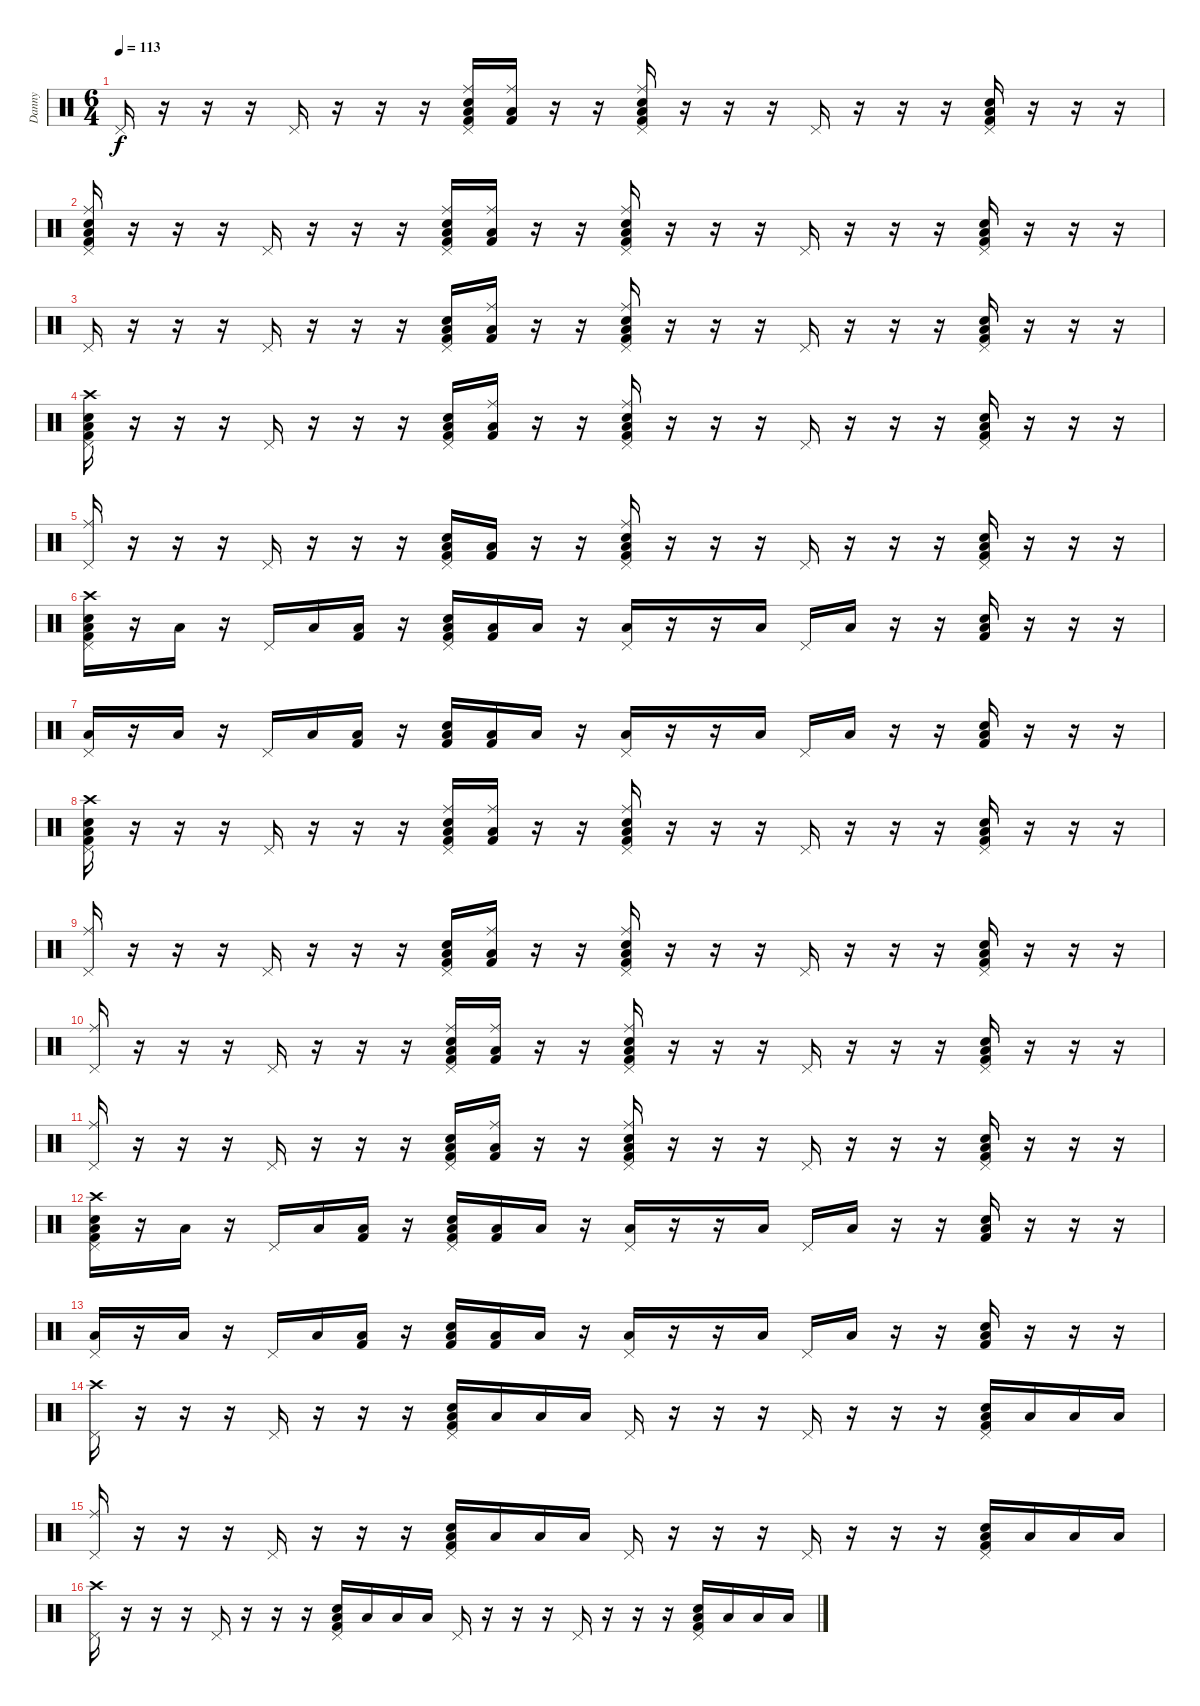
\track ("Danny" "Danny") {instrument percussion}
\staff {score}
\articulation defaults
\ts (6 4)
\tempo 113
\clef neutral
\ks c "Pedal Hi-Hat (hit)".16{dy f}
r.16 r.16 r.16 "Pedal Hi-Hat (hit)".16 r.16 r.16 r.16 ("Pedal Hi-Hat (hit)" "Ride (middle)" "Electric Snare (hit)" "Low Floor Tom (hit)" "Kick (hit) 2").16 ("Ride (middle)" "Low Floor Tom (hit)" "Kick (hit) 2").16 r.16 r.16 ("Pedal Hi-Hat (hit)" "Ride (middle)" "Electric Snare (hit)" "Low Floor Tom (hit)" "Kick (hit) 2").16 r.16 r.16 r.16 "Pedal Hi-Hat (hit)".16 r.16 r.16 r.16 ("Pedal Hi-Hat (hit)" "Electric Snare (hit)" "Low Floor Tom (hit)" "Kick (hit) 2").16 r.16 r.16 r.16 |
("Pedal Hi-Hat (hit)" "Ride (middle)" "Electric Snare (hit)" "Low Floor Tom (hit)" "Kick (hit) 2").16 r.16 r.16 r.16 "Pedal Hi-Hat (hit)".16 r.16 r.16 r.16 ("Pedal Hi-Hat (hit)" "Ride (middle)" "Electric Snare (hit)" "Low Floor Tom (hit)" "Kick (hit) 2").16 ("Ride (middle)" "Low Floor Tom (hit)" "Kick (hit) 2").16 r.16 r.16 ("Pedal Hi-Hat (hit)" "Ride (middle)" "Electric Snare (hit)" "Low Floor Tom (hit)" "Kick (hit) 2").16 r.16 r.16 r.16 "Pedal Hi-Hat (hit)".16 r.16 r.16 r.16 ("Pedal Hi-Hat (hit)" "Electric Snare (hit)" "Low Floor Tom (hit)" "Kick (hit) 2").16 r.16 r.16 r.16 |
"Pedal Hi-Hat (hit)".16 r.16 r.16 r.16 "Pedal Hi-Hat (hit)".16 r.16 r.16 r.16 ("Pedal Hi-Hat (hit)" "Electric Snare (hit)" "Low Floor Tom (hit)" "Kick (hit) 2").16 ("Ride (middle)" "Low Floor Tom (hit)" "Kick (hit) 2").16 r.16 r.16 ("Pedal Hi-Hat (hit)" "Ride (middle)" "Electric Snare (hit)" "Low Floor Tom (hit)" "Kick (hit) 2").16 r.16 r.16 r.16 "Pedal Hi-Hat (hit)".16 r.16 r.16 r.16 ("Pedal Hi-Hat (hit)" "Electric Snare (hit)" "Low Floor Tom (hit)" "Kick (hit) 2").16 r.16 r.16 r.16 |
("Pedal Hi-Hat (hit)" "Crash high (hit)" "Electric Snare (hit)" "Low Floor Tom (hit)" "Kick (hit) 2").16 r.16 r.16 r.16 "Pedal Hi-Hat (hit)".16 r.16 r.16 r.16 ("Pedal Hi-Hat (hit)" "Electric Snare (hit)" "Low Floor Tom (hit)" "Kick (hit) 2").16 ("Ride (middle)" "Low Floor Tom (hit)" "Kick (hit) 2").16 r.16 r.16 ("Pedal Hi-Hat (hit)" "Ride (middle)" "Electric Snare (hit)" "Low Floor Tom (hit)" "Kick (hit) 2").16 r.16 r.16 r.16 "Pedal Hi-Hat (hit)".16 r.16 r.16 r.16 ("Pedal Hi-Hat (hit)" "Electric Snare (hit)" "Low Floor Tom (hit)" "Kick (hit) 2").16 r.16 r.16 r.16 |
("Pedal Hi-Hat (hit)" "Ride (middle)").16 r.16 r.16 r.16 "Pedal Hi-Hat (hit)".16 r.16 r.16 r.16 ("Pedal Hi-Hat (hit)" "Electric Snare (hit)" "Low Floor Tom (hit)" "Kick (hit) 2").16 ("Low Floor Tom (hit)" "Kick (hit) 2").16 r.16 r.16 ("Pedal Hi-Hat (hit)" "Ride (middle)" "Electric Snare (hit)" "Low Floor Tom (hit)" "Kick (hit) 2").16 r.16 r.16 r.16 "Pedal Hi-Hat (hit)".16 r.16 r.16 r.16 ("Pedal Hi-Hat (hit)" "Electric Snare (hit)" "Low Floor Tom (hit)" "Kick (hit) 2").16 r.16 r.16 r.16 |
("Pedal Hi-Hat (hit)" "Crash high (hit)" "Electric Snare (hit)" "Low Floor Tom (hit)" "Kick (hit) 2").16 r.16 "Low Floor Tom (hit)".16 r.16 "Pedal Hi-Hat (hit)".16 "Low Floor Tom (hit)".16 ("Low Floor Tom (hit)" "Kick (hit) 2").16 r.16 ("Pedal Hi-Hat (hit)" "Electric Snare (hit)" "Low Floor Tom (hit)" "Kick (hit) 2").16 ("Low Floor Tom (hit)" "Kick (hit) 2").16 "Low Floor Tom (hit)".16 r.16 ("Pedal Hi-Hat (hit)" "Low Floor Tom (hit)").16 r.16 r.16 "Low Floor Tom (hit)".16 "Pedal Hi-Hat (hit)".16 "Low Floor Tom (hit)".16 r.16 r.16 ("Electric Snare (hit)" "Low Floor Tom (hit)" "Kick (hit) 2").16 r.16 r.16 r.16 |
("Pedal Hi-Hat (hit)" "Low Floor Tom (hit)").16 r.16 "Low Floor Tom (hit)".16 r.16 "Pedal Hi-Hat (hit)".16 "Low Floor Tom (hit)".16 ("Low Floor Tom (hit)" "Kick (hit) 2").16 r.16 ("Electric Snare (hit)" "Low Floor Tom (hit)" "Kick (hit) 2").16 ("Low Floor Tom (hit)" "Kick (hit) 2").16 "Low Floor Tom (hit)".16 r.16 ("Pedal Hi-Hat (hit)" "Low Floor Tom (hit)").16 r.16 r.16 "Low Floor Tom (hit)".16 "Pedal Hi-Hat (hit)".16 "Low Floor Tom (hit)".16 r.16 r.16 ("Electric Snare (hit)" "Low Floor Tom (hit)" "Kick (hit) 2").16 r.16 r.16 r.16 |
("Pedal Hi-Hat (hit)" "Crash high (hit)" "Electric Snare (hit)" "Low Floor Tom (hit)" "Kick (hit) 2").16 r.16 r.16 r.16 "Pedal Hi-Hat (hit)".16 r.16 r.16 r.16 ("Pedal Hi-Hat (hit)" "Ride (middle)" "Electric Snare (hit)" "Low Floor Tom (hit)" "Kick (hit) 2").16 ("Ride (middle)" "Low Floor Tom (hit)" "Kick (hit) 2").16 r.16 r.16 ("Pedal Hi-Hat (hit)" "Ride (middle)" "Electric Snare (hit)" "Low Floor Tom (hit)" "Kick (hit) 2").16 r.16 r.16 r.16 "Pedal Hi-Hat (hit)".16 r.16 r.16 r.16 ("Pedal Hi-Hat (hit)" "Electric Snare (hit)" "Low Floor Tom (hit)" "Kick (hit) 2").16 r.16 r.16 r.16 |
("Pedal Hi-Hat (hit)" "Ride (middle)").16 r.16 r.16 r.16 "Pedal Hi-Hat (hit)".16 r.16 r.16 r.16 ("Pedal Hi-Hat (hit)" "Electric Snare (hit)" "Low Floor Tom (hit)" "Kick (hit) 2").16 ("Ride (middle)" "Low Floor Tom (hit)" "Kick (hit) 2").16 r.16 r.16 ("Pedal Hi-Hat (hit)" "Ride (middle)" "Electric Snare (hit)" "Low Floor Tom (hit)" "Kick (hit) 2").16 r.16 r.16 r.16 "Pedal Hi-Hat (hit)".16 r.16 r.16 r.16 ("Pedal Hi-Hat (hit)" "Electric Snare (hit)" "Low Floor Tom (hit)" "Kick (hit) 2").16 r.16 r.16 r.16 |
("Pedal Hi-Hat (hit)" "Ride (middle)").16 r.16 r.16 r.16 "Pedal Hi-Hat (hit)".16 r.16 r.16 r.16 ("Pedal Hi-Hat (hit)" "Ride (middle)" "Electric Snare (hit)" "Low Floor Tom (hit)" "Kick (hit) 2").16 ("Ride (middle)" "Low Floor Tom (hit)" "Kick (hit) 2").16 r.16 r.16 ("Pedal Hi-Hat (hit)" "Ride (middle)" "Electric Snare (hit)" "Low Floor Tom (hit)" "Kick (hit) 2").16 r.16 r.16 r.16 "Pedal Hi-Hat (hit)".16 r.16 r.16 r.16 ("Pedal Hi-Hat (hit)" "Electric Snare (hit)" "Low Floor Tom (hit)" "Kick (hit) 2").16 r.16 r.16 r.16 |
("Pedal Hi-Hat (hit)" "Ride (middle)").16 r.16 r.16 r.16 "Pedal Hi-Hat (hit)".16 r.16 r.16 r.16 ("Pedal Hi-Hat (hit)" "Electric Snare (hit)" "Low Floor Tom (hit)" "Kick (hit) 2").16 ("Ride (middle)" "Low Floor Tom (hit)" "Kick (hit) 2").16 r.16 r.16 ("Pedal Hi-Hat (hit)" "Ride (middle)" "Electric Snare (hit)" "Low Floor Tom (hit)" "Kick (hit) 2").16 r.16 r.16 r.16 "Pedal Hi-Hat (hit)".16 r.16 r.16 r.16 ("Pedal Hi-Hat (hit)" "Electric Snare (hit)" "Low Floor Tom (hit)" "Kick (hit) 2").16 r.16 r.16 r.16 |
("Pedal Hi-Hat (hit)" "Crash high (hit)" "Electric Snare (hit)" "Low Floor Tom (hit)" "Kick (hit) 2").16 r.16 "Low Floor Tom (hit)".16 r.16 "Pedal Hi-Hat (hit)".16 "Low Floor Tom (hit)".16 ("Low Floor Tom (hit)" "Kick (hit) 2").16 r.16 ("Pedal Hi-Hat (hit)" "Electric Snare (hit)" "Low Floor Tom (hit)" "Kick (hit) 2").16 ("Low Floor Tom (hit)" "Kick (hit) 2").16 "Low Floor Tom (hit)".16 r.16 ("Pedal Hi-Hat (hit)" "Low Floor Tom (hit)").16 r.16 r.16 "Low Floor Tom (hit)".16 "Pedal Hi-Hat (hit)".16 "Low Floor Tom (hit)".16 r.16 r.16 ("Electric Snare (hit)" "Low Floor Tom (hit)" "Kick (hit) 2").16 r.16 r.16 r.16 |
("Pedal Hi-Hat (hit)" "Low Floor Tom (hit)").16 r.16 "Low Floor Tom (hit)".16 r.16 "Pedal Hi-Hat (hit)".16 "Low Floor Tom (hit)".16 ("Low Floor Tom (hit)" "Kick (hit) 2").16 r.16 ("Electric Snare (hit)" "Low Floor Tom (hit)" "Kick (hit) 2").16 ("Low Floor Tom (hit)" "Kick (hit) 2").16 "Low Floor Tom (hit)".16 r.16 ("Pedal Hi-Hat (hit)" "Low Floor Tom (hit)").16 r.16 r.16 "Low Floor Tom (hit)".16 "Pedal Hi-Hat (hit)".16 "Low Floor Tom (hit)".16 r.16 r.16 ("Electric Snare (hit)" "Low Floor Tom (hit)" "Kick (hit) 2").16 r.16 r.16 r.16 |
("Pedal Hi-Hat (hit)" "Crash high (hit)").16 r.16 r.16 r.16 "Pedal Hi-Hat (hit)".16 r.16 r.16 r.16 ("Pedal Hi-Hat (hit)" "Electric Snare (hit)" "Low Floor Tom (hit)" "Kick (hit) 2").16 "Low Tom (hit)".16 "Low Tom (hit)".16 "Low Tom (hit)".16 "Pedal Hi-Hat (hit)".16 r.16 r.16 r.16 "Pedal Hi-Hat (hit)".16 r.16 r.16 r.16 ("Pedal Hi-Hat (hit)" "Electric Snare (hit)" "Low Floor Tom (hit)" "Kick (hit) 2").16 "Low Tom (hit)".16 "Low Tom (hit)".16 "Low Tom (hit)".16 |
("Pedal Hi-Hat (hit)" "Ride (middle)").16 r.16 r.16 r.16 "Pedal Hi-Hat (hit)".16 r.16 r.16 r.16 ("Pedal Hi-Hat (hit)" "Electric Snare (hit)" "Low Floor Tom (hit)" "Kick (hit) 2").16 "Low Tom (hit)".16 "Low Tom (hit)".16 "Low Tom (hit)".16 "Pedal Hi-Hat (hit)".16 r.16 r.16 r.16 "Pedal Hi-Hat (hit)".16 r.16 r.16 r.16 ("Pedal Hi-Hat (hit)" "Electric Snare (hit)" "Low Floor Tom (hit)" "Kick (hit) 2").16 "Low Tom (hit)".16 "Low Tom (hit)".16 "Low Tom (hit)".16 |
("Pedal Hi-Hat (hit)" "Crash high (hit)").16 r.16 r.16 r.16 "Pedal Hi-Hat (hit)".16 r.16 r.16 r.16 ("Pedal Hi-Hat (hit)" "Electric Snare (hit)" "Low Floor Tom (hit)" "Kick (hit) 2").16 "Low Tom (hit)".16 "Low Tom (hit)".16 "Low Tom (hit)".16 "Pedal Hi-Hat (hit)".16 r.16 r.16 r.16 "Pedal Hi-Hat (hit)".16 r.16 r.16 r.16 ("Pedal Hi-Hat (hit)" "Electric Snare (hit)" "Low Floor Tom (hit)" "Kick (hit) 2").16 "Low Tom (hit)".16 "Low Tom (hit)".16 "Low Tom (hit)".16
